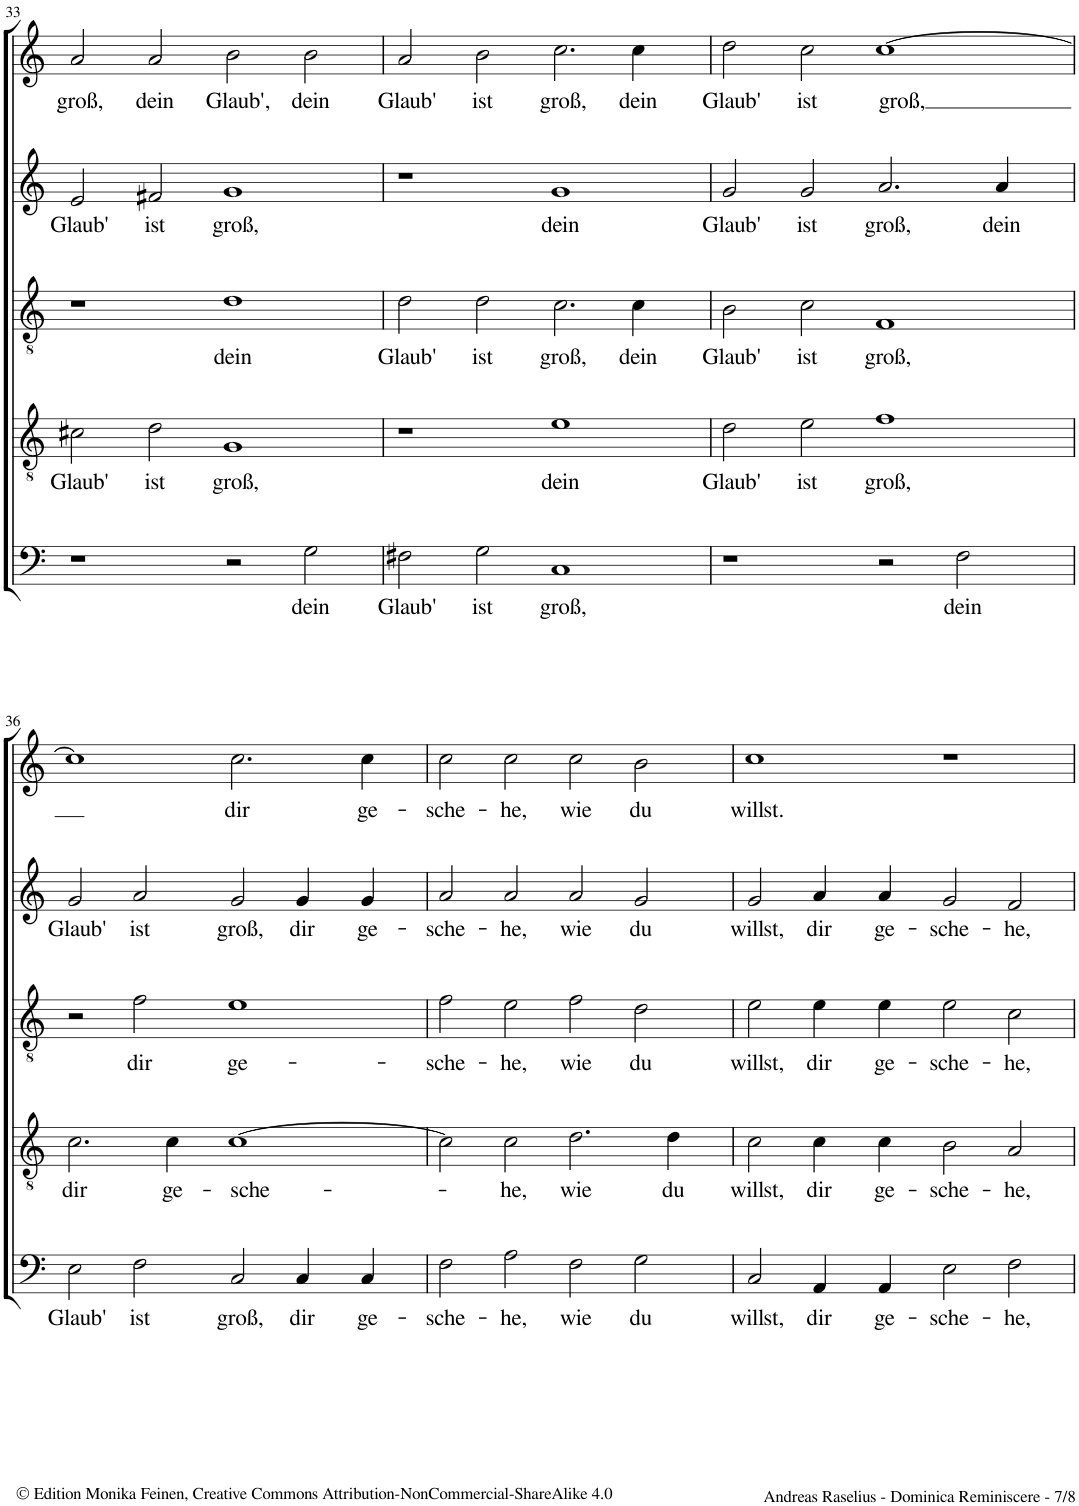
**kern	**text	**kern	**text	**kern	**text	**kern	**text	**kern	**text
*part5	*part5	*part4	*part4	*part3	*part3	*part2	*part2	*part1	*part1
*staff5	*staff5	*staff4	*staff4	*staff3	*staff3	*staff2	*staff2	*staff1	*staff1
*I"Bassus	*	*I"Tenor [Dorius]	*	*I"Quintus	*	*I"Altus	*	*I"Cantus	*
!!LO:PB:g=z
*clefF4	*	*clefGv2	*	*clefGv2	*	*clefG2	*	*clefG2	*
*k[]	*	*k[]	*	*k[]	*	*k[]	*	*k[]	*
*M4/2	*	*M4/2	*	*M4/2	*	*M4/2	*	*M4/2	*
*met(c|)	*	*met(c|)	*	*met(c|)	*	*met(c|)	*	*met(c|)	*
=33	=33	=33	=33	=33	=33	=33	=33	=33	=33
!	!	!	!LO:LY:b	!	!	!	!LO:LY:b	!	!LO:LY:b
1r	.	2c#X\	Glaub'	1r	.	2e/	Glaub'	2a/	groß,
!	!	!	!LO:LY:b	!	!	!	!LO:LY:b	!	!LO:LY:b
.	.	2d\	ist	.	.	2f#X/	ist	2a/	dein
!	!	!	!LO:LY:b	!	!LO:LY:b	!	!LO:LY:b	!	!LO:LY:b
2r	.	1G	groß,	1d	dein	1g	groß,	2b\	Glaub',
!	!LO:LY:b	!	!	!	!	!	!	!	!LO:LY:b
2G\	dein	.	.	.	.	.	.	2b\	dein
=34	=34	=34	=34	=34	=34	=34	=34	=34	=34
!	!LO:LY:b	!	!	!	!LO:LY:b	!	!	!	!LO:LY:b
2F#X\	Glaub'	1r	.	2d\	Glaub'	1r	.	2a/	Glaub'
!	!LO:LY:b	!	!	!	!LO:LY:b	!	!	!	!LO:LY:b
2G\	ist	.	.	2d\	ist	.	.	2b\	ist
!	!LO:LY:b	!	!LO:LY:b	!	!LO:LY:b	!	!LO:LY:b	!	!LO:LY:b
1C	groß,	1e	dein	2.c\	groß,	1g	dein	2.cc\	groß,
!	!	!	!	!	!LO:LY:b	!	!	!	!LO:LY:b
.	.	.	.	4c\	dein	.	.	4cc\	dein
=35	=35	=35	=35	=35	=35	=35	=35	=35	=35
!	!	!	!LO:LY:b	!	!LO:LY:b	!	!LO:LY:b	!	!LO:LY:b
1r	.	2d\	Glaub'	2B\	Glaub'	2g/	Glaub'	2dd\	Glaub'
!	!	!	!LO:LY:b	!	!LO:LY:b	!	!LO:LY:b	!	!LO:LY:b
.	.	2e\	ist	2c\	ist	2g/	ist	2cc\	ist
!	!	!	!LO:LY:b	!	!LO:LY:b	!	!LO:LY:b	!	!LO:LY:b
2r	.	1f	groß,	1F	groß,	2.a/	groß,	[1cc	groß,
!	!LO:LY:b	!	!	!	!	!	!	!	!
2F\	dein	.	.	.	.	.	.	.	.
!	!	!	!	!	!	!	!LO:LY:b	!	!
.	.	.	.	.	.	4a/	dein	.	.
!!LO:LB:g=z
=36	=36	=36	=36	=36	=36	=36	=36	=36	=36
!	!LO:LY:b	!	!LO:LY:b	!	!	!	!LO:LY:b	!	!
2E\	Glaub'	2.c\	dir	2r	.	2g/	Glaub'	1cc]	.
!	!LO:LY:b	!	!	!	!LO:LY:b	!	!LO:LY:b	!	!
2F\	ist	.	.	2f\	dir	2a/	ist	.	.
!	!	!	!LO:LY:b	!	!	!	!	!	!
.	.	4c\	ge-	.	.	.	.	.	.
!	!LO:LY:b	!	!LO:LY:b	!	!LO:LY:b	!	!LO:LY:b	!	!LO:LY:b
2C/	groß,	[1c	-sche-	1e	ge-	2g/	groß,	2.cc\	dir
!	!LO:LY:b	!	!	!	!	!	!LO:LY:b	!	!
4C/	dir	.	.	.	.	4g/	dir	.	.
!	!LO:LY:b	!	!	!	!	!	!LO:LY:b	!	!LO:LY:b
4C/	ge-	.	.	.	.	4g/	ge-	4cc\	ge-
=37	=37	=37	=37	=37	=37	=37	=37	=37	=37
!	!LO:LY:b	!	!	!	!LO:LY:b	!	!LO:LY:b	!	!LO:LY:b
2F\	-sche-	2c\]	.	2f\	-sche-	2a/	-sche-	2cc\	-sche-
!	!LO:LY:b	!	!LO:LY:b	!	!LO:LY:b	!	!LO:LY:b	!	!LO:LY:b
2A\	-he,	2c\	-he,	2e\	-he,	2a/	-he,	2cc\	-he,
!	!LO:LY:b	!	!LO:LY:b	!	!LO:LY:b	!	!LO:LY:b	!	!LO:LY:b
2F\	wie	2.d\	wie	2f\	wie	2a/	wie	2cc\	wie
!	!LO:LY:b	!	!	!	!LO:LY:b	!	!LO:LY:b	!	!LO:LY:b
2G\	du	.	.	2d\	du	2g/	du	2b\	du
!	!	!	!LO:LY:b	!	!	!	!	!	!
.	.	4d\	du	.	.	.	.	.	.
=38	=38	=38	=38	=38	=38	=38	=38	=38	=38
!	!LO:LY:b	!	!LO:LY:b	!	!LO:LY:b	!	!LO:LY:b	!	!LO:LY:b
2C/	willst,	2c\	willst,	2e\	willst,	2g/	willst,	1cc	willst.
!	!LO:LY:b	!	!LO:LY:b	!	!LO:LY:b	!	!LO:LY:b	!	!
4AA/	dir	4c\	dir	4e\	dir	4a/	dir	.	.
!	!LO:LY:b	!	!LO:LY:b	!	!LO:LY:b	!	!LO:LY:b	!	!
4AA/	ge-	4c\	ge-	4e\	ge-	4a/	ge-	.	.
!	!LO:LY:b	!	!LO:LY:b	!	!LO:LY:b	!	!LO:LY:b	!	!
2E\	-sche-	2B\	-sche-	2e\	-sche-	2g/	-sche-	1r	.
!	!LO:LY:b	!	!LO:LY:b	!	!LO:LY:b	!	!LO:LY:b	!	!
2F\	-he,	2A/	-he,	2c\	-he,	2f/	-he,	.	.
=	=	=	=	=	=	=	=	=	=
*-	*-	*-	*-	*-	*-	*-	*-	*-	*-
